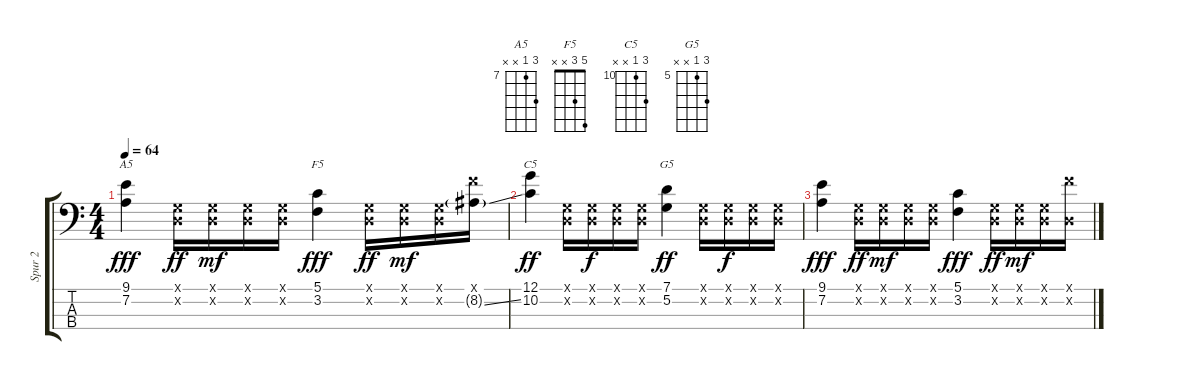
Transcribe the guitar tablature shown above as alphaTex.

\track ("Spur 2" "Spur 2") {instrument electricbasspick}
\staff {score tabs}
\tuning (G2 D2 A1 E1) {hide}
\chord ("A5" 9 7 x x) {firstfret 7}
\chord ("F5" 5 3 x x)
\chord ("C5" 12 10 x x) {firstfret 10}
\chord ("G5" 7 5 x x) {firstfret 5}
\ts (4 4)
\tempo 64
\clef f4
\ks c
(9.1 7.2).4{ch "A5" dy fff} (0.1{x} 0.2{x}).16{dy ff} (0.1{x} 0.2{x}).16{dy mf} (0.1{x} 0.2{x}).16 (0.1{x} 0.2{x}).16 (5.1 3.2).4{ch "F5" dy fff} (0.1{x} 0.2{x}).16{dy ff} (0.1{x} 0.2{x}).16{dy mf} (0.1{x} 0.2{x}).16 (10.1{x} 8.2{ss g}).16 |
(12.1 10.2).4{ch "C5" dy ff} (0.1{x} 0.2{x}).16 (0.1{x} 0.2{x}).16{dy f} (0.1{x} 0.2{x}).16 (0.1{x} 0.2{x}).16 (7.1 5.2).4{ch "G5" dy ff} (0.1{x} 0.2{x}).16 (0.1{x} 0.2{x}).16{dy f} (0.1{x} 0.2{x}).16 (0.1{x} 0.2{x}).16 |
(9.1 7.2).4{dy fff} (0.1{x} 0.2{x}).16{dy ff} (0.1{x} 0.2{x}).16{dy mf} (0.1{x} 0.2{x}).16 (0.1{x} 0.2{x}).16 (5.1 3.2).4{dy fff} (0.1{x} 0.2{x}).16{dy ff} (0.1{x} 0.2{x}).16{dy mf} (0.1{x} 0.2{x}).16 (10.1{x} 0.2{x}).16
